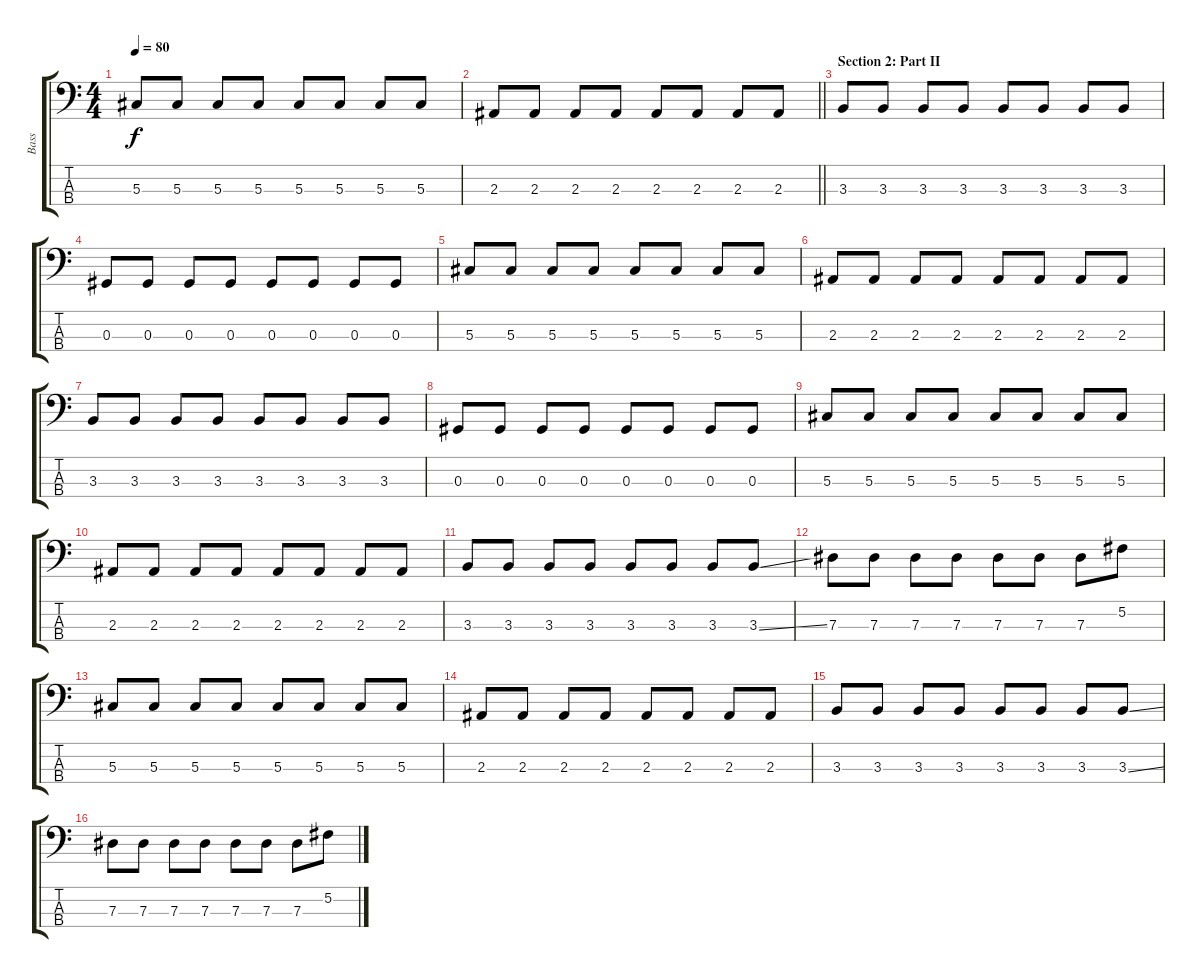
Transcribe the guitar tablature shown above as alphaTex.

\track ("Bass" "Bass") {instrument electricbasspick}
\staff {score tabs}
\tuning (Gb2 Db2 Ab1 Eb1) {hide}
\ts (4 4)
\tempo 80
\clef f4
\ks c
5.3.8{dy f} 5.3.8 5.3.8 5.3.8 5.3.8 5.3.8 5.3.8 5.3.8 |
\barLineRight lightlight
2.3.8 2.3.8 2.3.8 2.3.8 2.3.8 2.3.8 2.3.8 2.3.8 |
\section ("" "Section 2: Part II")
3.3.8 3.3.8 3.3.8 3.3.8 3.3.8 3.3.8 3.3.8 3.3.8 |
0.3.8 0.3.8 0.3.8 0.3.8 0.3.8 0.3.8 0.3.8 0.3.8 |
5.3.8 5.3.8 5.3.8 5.3.8 5.3.8 5.3.8 5.3.8 5.3.8 |
2.3.8 2.3.8 2.3.8 2.3.8 2.3.8 2.3.8 2.3.8 2.3.8 |
3.3.8 3.3.8 3.3.8 3.3.8 3.3.8 3.3.8 3.3.8 3.3.8 |
0.3.8 0.3.8 0.3.8 0.3.8 0.3.8 0.3.8 0.3.8 0.3.8 |
5.3.8 5.3.8 5.3.8 5.3.8 5.3.8 5.3.8 5.3.8 5.3.8 |
2.3.8 2.3.8 2.3.8 2.3.8 2.3.8 2.3.8 2.3.8 2.3.8 |
3.3.8 3.3.8 3.3.8 3.3.8 3.3.8 3.3.8 3.3.8 3.3{ss}.8 |
7.3.8 7.3.8 7.3.8 7.3.8 7.3.8 7.3.8 7.3.8 5.2.8 |
5.3.8 5.3.8 5.3.8 5.3.8 5.3.8 5.3.8 5.3.8 5.3.8 |
2.3.8 2.3.8 2.3.8 2.3.8 2.3.8 2.3.8 2.3.8 2.3.8 |
3.3.8 3.3.8 3.3.8 3.3.8 3.3.8 3.3.8 3.3.8 3.3{ss}.8 |
7.3.8 7.3.8 7.3.8 7.3.8 7.3.8 7.3.8 7.3.8 5.2.8
